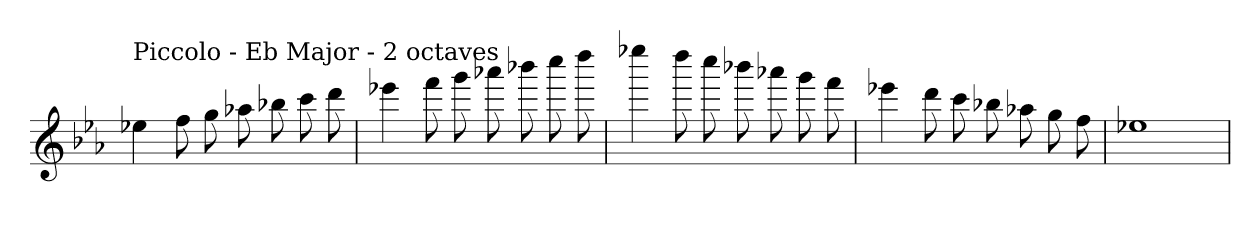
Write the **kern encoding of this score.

**kern
*part1
*staff1
*clefG2
*k[b-e-a-]
*E-:
=
!LO:TX:a:t=Piccolo - Eb Major - 2 octaves
4ee-X
8ff
8gg
8aa-X
8bb-X
8ccc
8ddd
=
4eee-X
8fff
8ggg
8aaa-X
8bbb-X
8cccc
8dddd
=
4eeee-X
8dddd
8cccc
8bbb-X
8aaa-X
8ggg
8fff
=
4eee-X
8ddd
8ccc
8bb-X
8aa-X
8gg
8ff
=
1ee-X
=
*-
